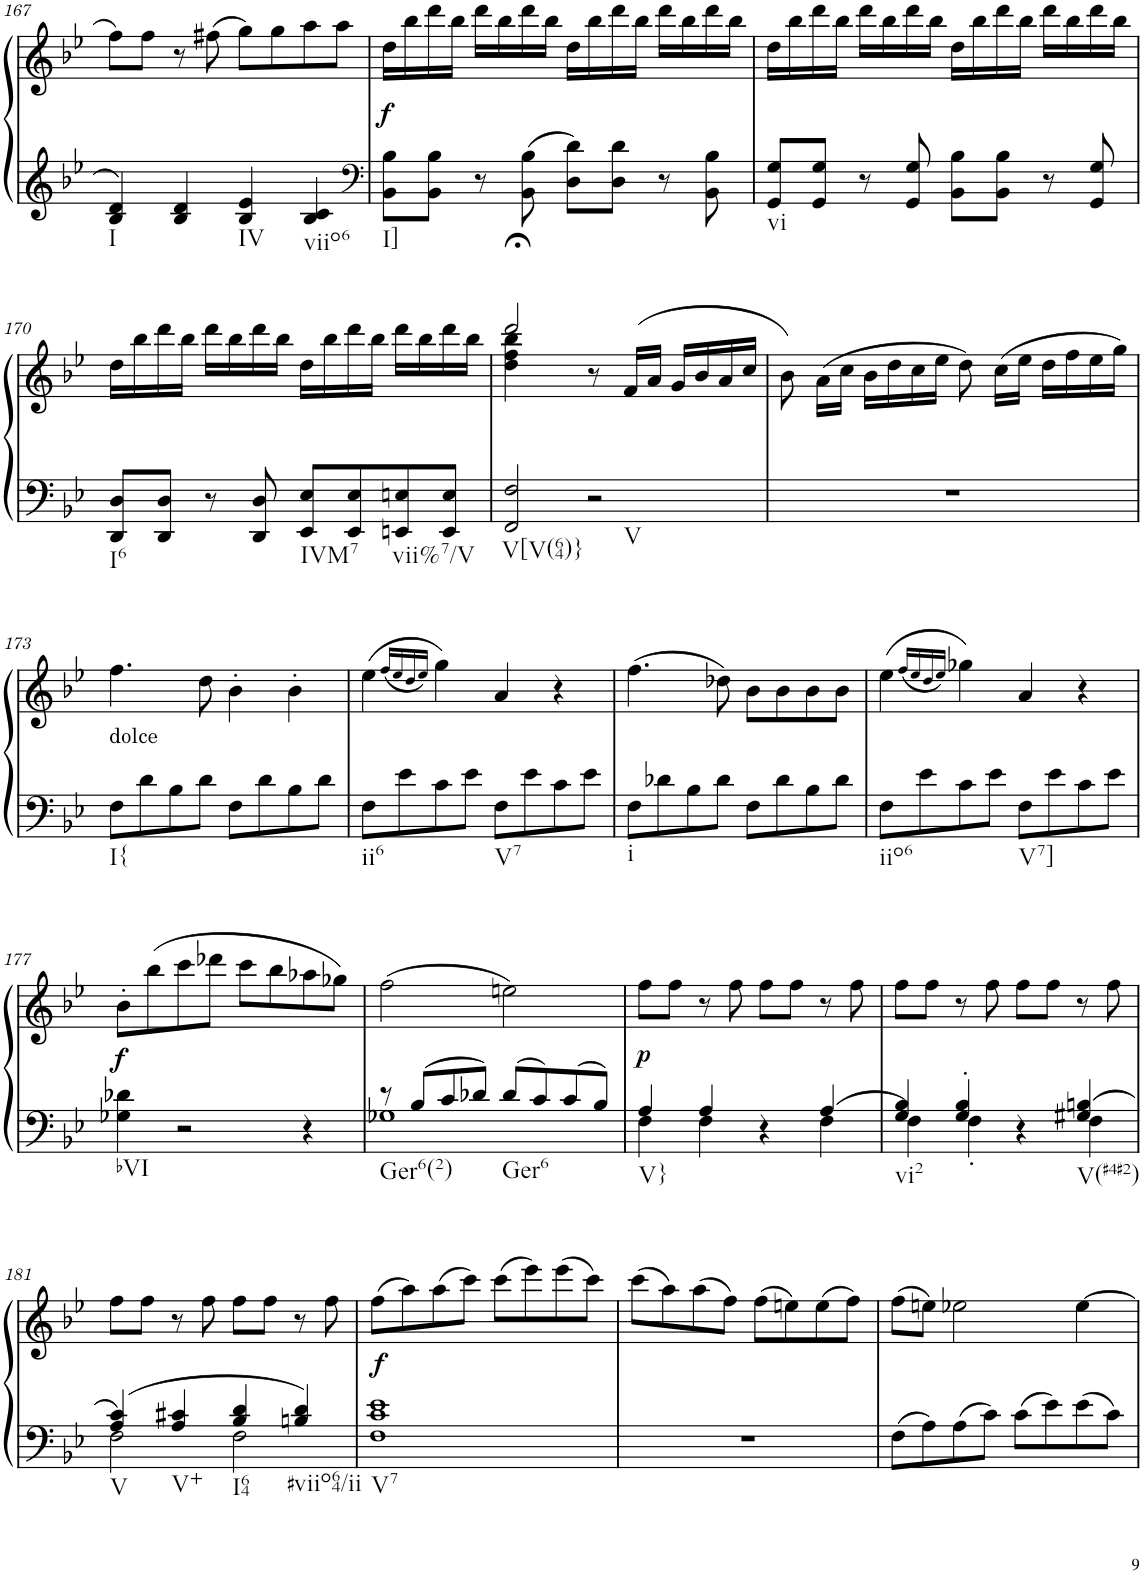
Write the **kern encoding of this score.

**kern	**kern	**dynam
*part1	*part1	*part1
*staff2	*staff1	*staff1/2
*I"Piano, Piano right	*	*
*I'Pno.	*	*
!!LO:PB:g=z
*clefG2	*clefG2	*
*k[b-e-]	*k[b-e-]	*
*M2/2	*M2/2	*
*met(c|)	*met(c|)	*
=167	=167	=167
!LO:TX:b:t=I	!	!
4B-/ 4d/	8ff\L	.
.	8ff\J	.
4B-/ 4d/	8r	.
.	(8ff#X\	.
!LO:TX:b:t=IV	!	!
4B-/ 4e-/	8gg\L)	.
.	8gg\	.
!LO:TX:b:t=viio6	!	!
4B-/ 4c/	8aa\	.
.	8aa\J	.
=168	=168	=168
*clefF4	*	*
!LO:TX:b:t=I]	!	!
!	!	!LO:DY:b
8BB-\ 8B-\L	16dd\LL	f
.	16bb-\	.
8BB-\ 8B-\J	16ddd\	.
.	16bb-\JJ	.
8r	16ddd\LL	.
.	16bb-\	.
8BB-\ 8B-\	16ddd\	.
.	16bb-\JJ	.
8D\ 8d\L	16dd\LL	.
.	16bb-\	.
8D\ 8d\J	16ddd\	.
.	16bb-\JJ	.
8r	16ddd\LL	.
.	16bb-\	.
8BB-\ 8B-\	16ddd\	.
.	16bb-\JJ	.
=169	=169	=169
!LO:TX:b:t=vi	!	!
8GG/ 8G/L	16dd\LL	.
.	16bb-\	.
8GG/ 8G/J	16ddd\	.
.	16bb-\JJ	.
8r	16ddd\LL	.
.	16bb-\	.
8GG/ 8G/	16ddd\	.
.	16bb-\JJ	.
8BB-\ 8B-\L	16dd\LL	.
.	16bb-\	.
8BB-\ 8B-\J	16ddd\	.
.	16bb-\JJ	.
8r	16ddd\LL	.
.	16bb-\	.
8GG/ 8G/	16ddd\	.
.	16bb-\JJ	.
!!LO:LB:g=z
=170	=170	=170
!LO:TX:b:t=I6	!	!
8DD/ 8D/L	16dd\LL	.
.	16bb-\	.
8DD/ 8D/J	16ddd\	.
.	16bb-\JJ	.
8r	16ddd\LL	.
.	16bb-\	.
8DD/ 8D/	16ddd\	.
.	16bb-\JJ	.
!LO:TX:b:t=IVM7	!	!
8EE-/ 8E-/L	16dd\LL	.
.	16bb-\	.
8EE-/ 8E-/	16ddd\	.
.	16bb-\JJ	.
!LO:TX:b:t=vii%7/V	!	!
8EEn/ 8En/	16ddd\LL	.
.	16bb-\	.
8EE/ 8E/J	16ddd\	.
.	16bb-\JJ	.
=171	=171	=171
*	*^	*
!LO:TX:b:t=V[V(64)}	!	!	!
2FF/ 2F/	2ddd;</	4dd\ 4ff\ 4bb-\	.
.	.	2.ryy	.
!LO:TX:b:t=V	!	!	!
2r	8r	.	.
.	(16f/LL	.	.
.	16a/JJ	.	.
.	16g/LL	.	.
.	16b-/	.	.
.	16a/	.	.
.	16cc/JJ	.	.
*	*v	*v	*
=172	=172	=172
1r	8b-\)	.
.	(16a\LL	.
.	16cc\JJ	.
.	16b-\LL	.
.	16dd\	.
.	16cc\	.
.	16ee-\JJ	.
.	8dd\)	.
.	(16cc\LL	.
.	16ee-\JJ	.
.	16dd\LL	.
.	16ff\	.
.	16ee-\	.
.	16gg\JJ)	.
!!LO:LB:g=z
=173	=173	=173
!	!LO:TX:b:t=dolce	!
!LO:TX:b:t=I{	!	!
8F\L	4.ff\	.
8d\	.	.
8B-\	.	.
8d\J	8dd\	.
8F\L	4b-'\	.
8d\	.	.
8B-\	4b-'\	.
8d\J	.	.
=174	=174	=174
!LO:TX:b:t=ii6	!	!
8F\L	(4ee-\	.
8e-\	.	.
.	(16qff/LL	.
.	16qee-/	.
.	16qdd/	.
.	16qee-/JJ)	.
8c\	4gg\)	.
8e-\J	.	.
!LO:TX:b:t=V7	!	!
8F\L	4a/	.
8e-\	.	.
8c\	4r	.
8e-\J	.	.
=175	=175	=175
!LO:TX:b:t=i	!	!
8F\L	(4.ff\	.
8d-X\	.	.
8B-\	.	.
8d-\J	8dd-X\)	.
8F\L	8b-\L	.
8d-\	8b-\	.
8B-\	8b-\	.
8d-\J	8b-\J	.
=176	=176	=176
!LO:TX:b:t=iio6	!	!
8F\L	(4ee-\	.
8e-\	.	.
.	(16qff/LL	.
.	16qee-/	.
.	16qdd/	.
.	16qee-/JJ)	.
8c\	4gg-X\)	.
8e-\J	.	.
!LO:TX:b:t=V7]	!	!
8F\L	4a/	.
8e-\	.	.
8c\	4r	.
8e-\J	.	.
!!LO:LB:g=z
=177	=177	=177
!LO:TX:b:t=bVI	!	!
!	!	!LO:DY:b
4G-X\ 4d-X\	8b-'\L	f
.	(8bb-\	.
2r	8ccc\	.
.	8ddd-X\J	.
.	8ccc\L	.
.	8bb-\	.
4r	8aa-X\	.
.	8gg-X\J)	.
=178	=178	=178
*^	*	*
!LO:TX:b:t=Ger6(2)	!	!	!
8r	1G-X	(2ff\	.
8B-/L	.	.	.
8c/	.	.	.
8d-X/J	.	.	.
!LO:TX:b:t=Ger6	!	!	!
8d-/L	.	2een\)	.
8c/	.	.	.
8c/	.	.	.
8B-/J	.	.	.
=179	=179	=179	=179
!LO:TX:b:t=V}	!	!	!
!	!	!	!LO:DY:b
4A/	4F\	8ff\L	p
.	.	8ff\J	.
4A/	4F\	8r	.
.	.	8ff\	.
4r	4ryy	8ff\L	.
.	.	8ff\J	.
4A/	4F\	8r	.
.	.	8ff\	.
=180	=180	=180	=180
!LO:TX:b:t=vi2	!	!	!
4G/ 4B-/	4F\	8ff\L	.
.	.	8ff\J	.
4G/' 4B-/'	4F'\	8r	.
.	.	8ff\	.
4r	4ryy	8ff\L	.
.	.	8ff\J	.
!LO:TX:b:t=V(#4#2)	!	!	!
4G#X/ 4Bn/	4F\	8r	.
.	.	8ff\	.
!!LO:LB:g=z
=181	=181	=181	=181
!LO:TX:b:t=V	!	!	!
4A/ 4c/	2F\	8ff\L	.
.	.	8ff\J	.
!LO:TX:b:t=V+	!	!	!
4A/ 4c#X/	.	8r	.
.	.	8ff\	.
!LO:TX:b:t=I64	!	!	!
4B-/ 4d/	2F\	8ff\L	.
.	.	8ff\J	.
!LO:TX:b:t=#viio64/ii	!	!	!
4Bn/ 4d/	.	8r	.
.	.	8ff\	.
*v	*v	*	*
=182	=182	=182
!LO:TX:b:t=V7	!	!
!	!	!LO:DY:b
1F 1c 1e-	(8ff\L	f
.	8aa\)	.
.	(8aa\	.
.	8ccc\J)	.
.	(8ccc\L	.
.	8eee-\)	.
.	(8eee-\	.
.	8ccc\J)	.
=183	=183	=183
1r	(8ccc\L	.
.	8aa\)	.
.	(8aa\	.
.	8ff\J)	.
.	(8ff\L	.
.	8een\)	.
.	(8ee\	.
.	8ff\J)	.
=184	=184	=184
8F\L	(8ff\L	.
8A\	8een\J)	.
8A\	2ee-X\	.
8c\J	.	.
8c\L	.	.
8e-\	.	.
8e-\	[4ee-\	.
8c\J	.	.
=	=	=
*-	*-	*-
